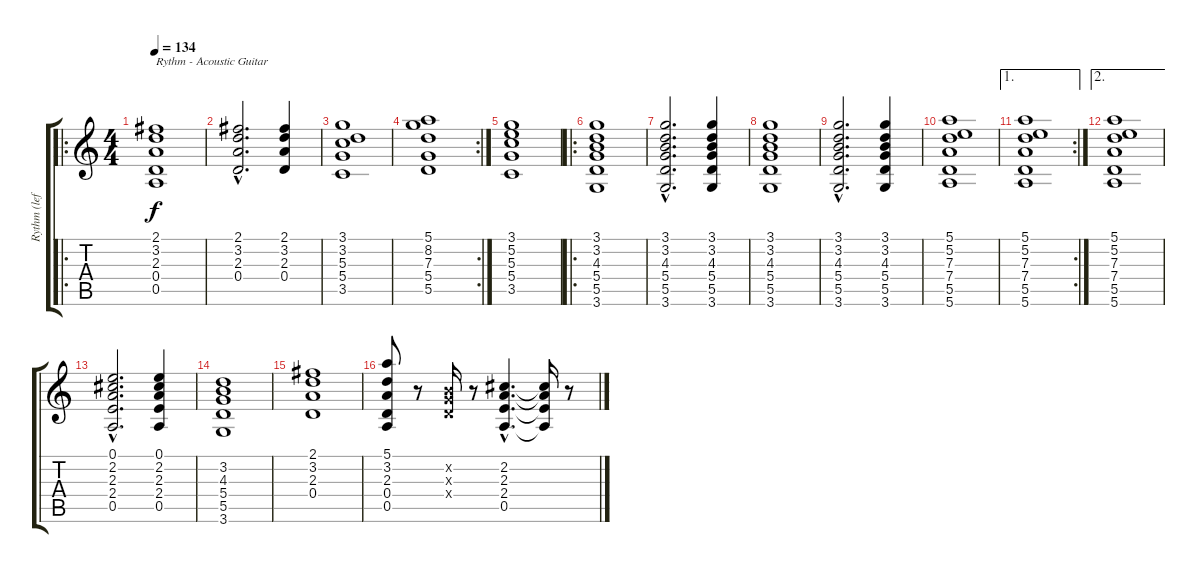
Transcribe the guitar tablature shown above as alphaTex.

\track ("Rythm (left ch)" "Rythm (lef") {instrument acousticguitarsteel}
\staff {score tabs}
\tuning (E4 B3 G3 D3 A2 E2) {hide}
\ro
\ts (4 4)
\tempo 134
\clef g2
\ks c
(2.1 3.2 2.3 0.4 0.5).1{txt "Rythm - Acoustic Guitar" dy f instrument acousticguitarsteel} |
(2.1{hac} 3.2{hac} 2.3{hac} 0.4{hac}).2{d} (2.1 3.2 2.3 0.4).4 |
(3.1 3.2 5.3 5.4 3.5).1 |
\rc 2
(5.1 8.2 7.3 5.4 5.5).1 |
(3.1 5.2 5.3 5.4 3.5).1 |
\ro
(3.1 3.2 4.3 5.4 5.5 3.6).1 |
(3.1{hac} 3.2{hac} 4.3{hac} 5.4{hac} 5.5{hac} 3.6{hac}).2{d} (3.1 3.2 4.3 5.4 5.5 3.6).4 |
(3.1 3.2 4.3 5.4 5.5 3.6).1 |
(3.1{hac} 3.2{hac} 4.3{hac} 5.4{hac} 5.5{hac} 3.6{hac}).2{d} (3.1 3.2 4.3 5.4 5.5 3.6).4 |
(5.1 5.2 7.3 7.4 5.5 5.6).1 |
\ae 1
\rc 2
(5.1 5.2 7.3 7.4 5.5 5.6).1 |
\ae 2
(5.1 5.2 7.3 7.4 5.5 5.6).1 |
(0.1{hac} 2.2{hac} 2.3{hac} 2.4{hac} 0.5{hac}).2{d} (0.1 2.2 2.3 2.4 0.5).4 |
(3.2 4.3 5.4 5.5 3.6).1 |
(2.1 3.2 2.3 0.4).1 |
(5.1 3.2 2.3 0.4 0.5).8 r.8 (0.2{x} 0.3{x} 0.4{x}).16 r.8 (2.2{hac} 2.3{hac} 2.4{hac} 0.5{hac}).4{d} (2.2{t} 2.3{t} 2.4{t} 0.5{t}).16 r.8
